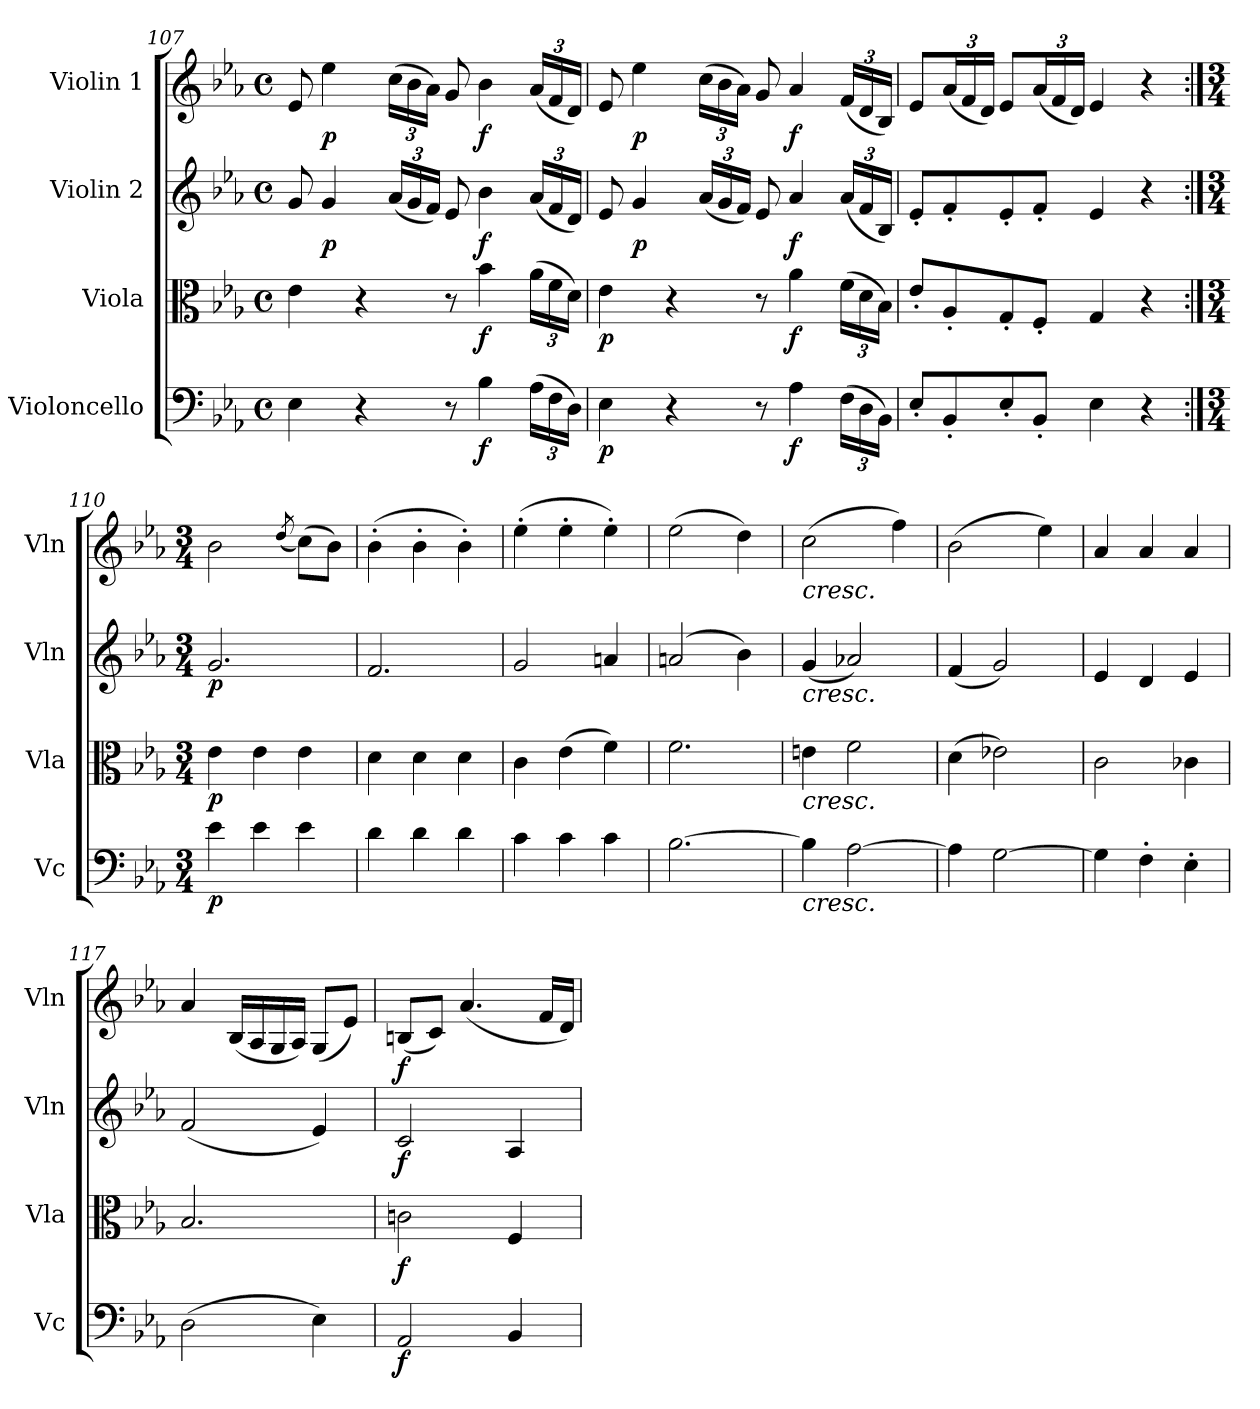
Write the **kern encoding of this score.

**kern	**dynam	**kern	**dynam	**kern	**dynam	**kern	**dynam
*part4	*part4	*part3	*part3	*part2	*part2	*part1	*part1
*staff4	*staff4	*staff3	*staff3	*staff2	*staff2	*staff1	*staff1
*I"Violoncello	*	*I"Viola	*	*I"Violin 2	*	*I"Violin 1	*
*I'Vc	*	*I'Vla	*	*I'Vln	*	*I'Vln	*
!!LO:LB:g=z
*clefF4	*	*clefC3	*	*clefG2	*	*clefG2	*
*k[b-e-a-]	*	*k[b-e-a-]	*	*k[b-e-a-]	*	*k[b-e-a-]	*
*M4/4	*	*M4/4	*	*M4/4	*	*M4/4	*
*met(c)	*	*met(c)	*	*met(c)	*	*met(c)	*
=107	=107	=107	=107	=107	=107	=107	=107
4E-\	.	4e-\	.	8g/	.	8e-/	.
!	!	!	!	!	!LO:DY:b	!	!LO:DY:b
.	.	.	.	4g/	p	4ee-\	p
4r	.	4r	.	.	.	.	.
*	*	*	*	*Xbrackettup	*	*Xbrackettup	*
.	.	.	.	(<24a-/LL	.	(>24cc\LL	.
.	.	.	.	24g/	.	24b-\	.
.	.	.	.	24f/JJ)	.	24a-\JJ)	.
8r	.	8r	.	8e-/	.	8g/	.
!	!LO:DY:b	!	!LO:DY:b	!	!LO:DY:b	!	!LO:DY:b
4B-\	f	4b-\	f	4b-\	f	4b-\	f
*Xbrackettup	*	*Xbrackettup	*	*	*	*	*
(>24A-\LL	.	(>24a-\LL	.	(<24a-/LL	.	(<24a-/LL	.
24F\	.	24f\	.	24f/	.	24f/	.
24D\JJ)	.	24d\JJ)	.	24d/JJ)	.	24d/JJ)	.
=108	=108	=108	=108	=108	=108	=108	=108
!	!LO:DY:b	!	!LO:DY:b	!	!	!	!
4E-\	p	4e-\	p	8e-/	.	8e-/	.
!	!	!	!	!	!LO:DY:b	!	!LO:DY:b
.	.	.	.	4g/	p	4ee-\	p
4r	.	4r	.	.	.	.	.
.	.	.	.	(<24a-/LL	.	(>24cc\LL	.
.	.	.	.	24g/	.	24b-\	.
.	.	.	.	24f/JJ)	.	24a-\JJ)	.
8r	.	8r	.	8e-/	.	8g/	.
!	!LO:DY:b	!	!LO:DY:b	!	!LO:DY:b	!	!LO:DY:b
4A-\	f	4a-\	f	4a-/	f	4a-/	f
(>24F\LL	.	(>24f\LL	.	(<24a-/LL	.	(<24f/LL	.
24D\	.	24d\	.	24f/	.	24d/	.
24BB-\JJ)	.	24B-\JJ)	.	24B-/JJ)	.	24B-/JJ)	.
=109	=109	=109	=109	=109	=109	=109	=109
8E-'/L	.	8e-'/L	.	8e-'/L	.	8e-/L	.
8BB-'/	.	8A-'/	.	8f'/	.	(<24a-/L	.
.	.	.	.	.	.	24f/	.
.	.	.	.	.	.	24d/JJ)	.
8E-'/	.	8G'/	.	8e-'/	.	8e-/L	.
8BB-'/J	.	8F'/J	.	8f'/J	.	(<24a-/L	.
.	.	.	.	.	.	24f/	.
.	.	.	.	.	.	24d/JJ)	.
4E-\	.	4G/	.	4e-/	.	4e-/	.
4r	.	4r	.	4r	.	4r	.
!!LO:PB:g=z
=110:|!	=110:|!	=110:|!	=110:|!	=110:|!	=110:|!	=110:|!	=110:|!
*M3/4	*	*M3/4	*	*M3/4	*	*M3/4	*
*	*	*	*	*	*	*MM130	*
!	!LO:DY:b	!	!LO:DY:b	!	!LO:DY:b	!	!LO:DY:b
4e-\	p	4e-\	p	2.g/	p	2b-\	other-dynamics
4e-\	.	4e-\	.	.	.	.	.
.	.	.	.	.	.	(<8qdd/	.
4e-\	.	4e-\	.	.	.	(>8cc\L)	.
.	.	.	.	.	.	8b-\J)	.
=111	=111	=111	=111	=111	=111	=111	=111
4d\	.	4d\	.	2.f/	.	(>4b-'\	.
4d\	.	4d\	.	.	.	4b-'\	.
4d\	.	4d\	.	.	.	4b-'\)	.
=112	=112	=112	=112	=112	=112	=112	=112
4c\	.	4c\	.	2g/	.	(>4ee-'\	.
4c\	.	(>4e-\	.	.	.	4ee-'\	.
4c\	.	4f\)	.	4an/	.	4ee-'\)	.
=113	=113	=113	=113	=113	=113	=113	=113
[2.B-\	.	2.f\	.	(>2an/	.	(>2ee-\	.
.	.	.	.	4b-\)	.	4dd\)	.
=114	=114	=114	=114	=114	=114	=114	=114
!	!	!	!	!	!	!LO:TX:b:i:t=cresc.	!
!	!	!	!	!LO:TX:b:i:t=cresc.	!	!	!
!	!	!LO:TX:b:i:t=cresc.	!	!	!	!	!
!LO:TX:b:i:t=cresc.	!	!	!	!	!	!	!
4B-\]	.	4en\	.	(<4g/	.	(>2cc\	.
[2A-\	.	2f\	.	2a-X/)	.	.	.
.	.	.	.	.	.	4ff\)	.
=115	=115	=115	=115	=115	=115	=115	=115
4A-\]	.	(>4d\	.	(<4f/	.	(>2b-\	.
[2G\	.	2e-X\)	.	2g/)	.	.	.
.	.	.	.	.	.	4ee-\)	.
=116	=116	=116	=116	=116	=116	=116	=116
4G\]	.	2c\	.	4e-/	.	4a-/	.
4F'\	.	.	.	4d/	.	4a-/	.
4E-'\	.	4c-X\	.	4e-/	.	4a-/	.
!!LO:LB:g=z
=117	=117	=117	=117	=117	=117	=117	=117
(>2D\	.	2.B-/	.	(<2f/	.	4a-/	.
.	.	.	.	.	.	(<16B-/LL	.
.	.	.	.	.	.	16A-/	.
.	.	.	.	.	.	16G/	.
.	.	.	.	.	.	16A-/JJ)	.
4E-\)	.	.	.	4e-/)	.	(<8G/L	.
.	.	.	.	.	.	8e-/J)	.
=118	=118	=118	=118	=118	=118	=118	=118
!	!LO:DY:b	!	!LO:DY:b	!	!LO:DY:b	!	!LO:DY:b
2AA-/	f	2cn\	f	2c/	f	(<8Bn/L	f
.	.	.	.	.	.	8c/J)	.
.	.	.	.	.	.	(<4.a-/	.
4BB-/	.	4F/	.	4A-/	.	.	.
.	.	.	.	.	.	16f/LL	.
.	.	.	.	.	.	16d/JJ)	.
=	=	=	=	=	=	=	=
*-	*-	*-	*-	*-	*-	*-	*-
